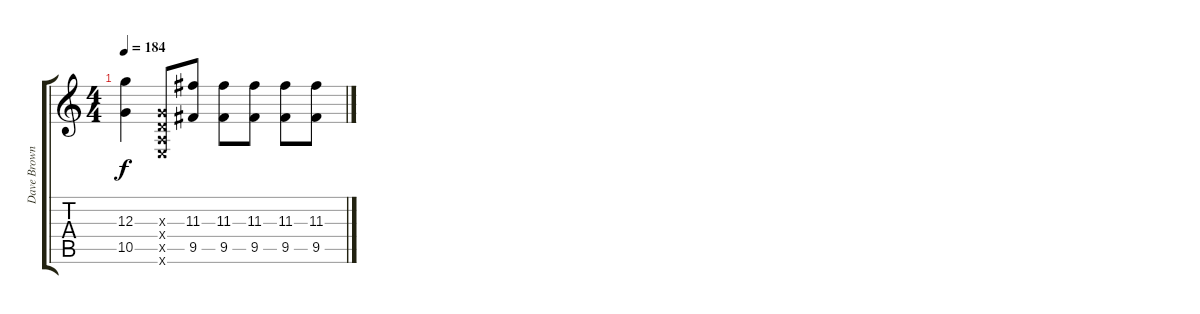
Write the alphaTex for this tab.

\track ("Dave Brownsound" "Dave Brown") {instrument distortionguitar}
\staff {score tabs}
\tuning (E4 B3 G3 D3 A2 E2) {hide}
\ts (4 4)
\tempo 184
\clef g2
\ks c
(12.3 10.5).4{dy f} (0.3{x} 0.4{x} 0.5{x} 0.6{x}).8 (11.3 9.5).8 (11.3 9.5).8 (11.3 9.5).8 (11.3 9.5).8 (11.3 9.5).8
